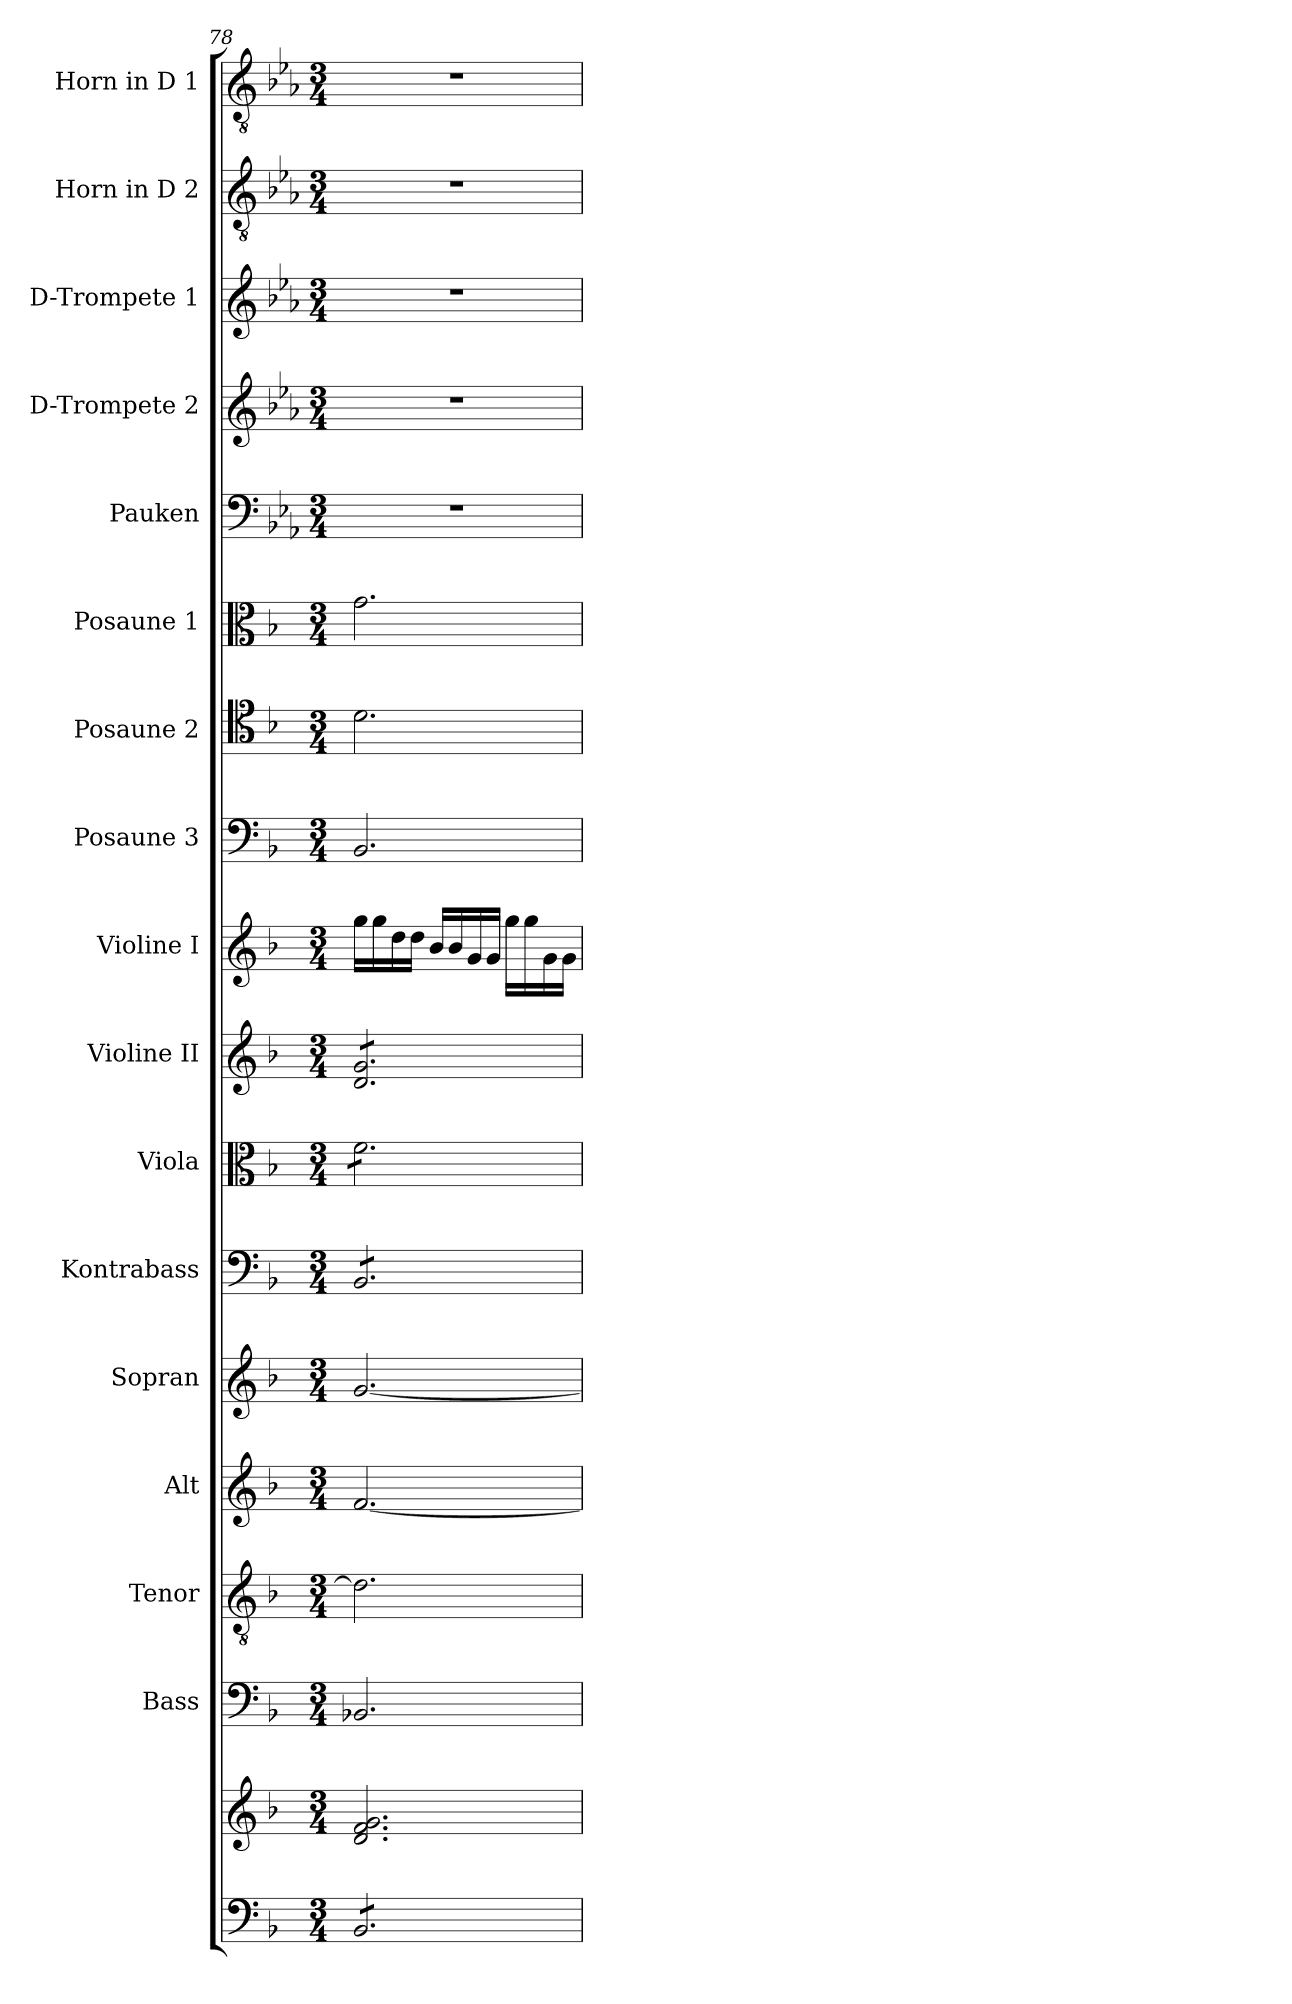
**kern	**kern	**kern	**kern	**kern	**kern	**kern	**kern	**kern	**kern	**kern	**kern	**kern	**kern	**kern	**kern	**kern	**kern
*part17	*part17	*part16	*part15	*part14	*part13	*part12	*part11	*part10	*part9	*part8	*part7	*part6	*part5	*part4	*part3	*part2	*part1
*staff18	*staff17	*staff16	*staff15	*staff14	*staff13	*staff12	*staff11	*staff10	*staff9	*staff8	*staff7	*staff6	*staff5	*staff4	*staff3	*staff2	*staff1
*	*	*I"Bass	*I"Tenor	*I"Alt	*I"Sopran	*I"Kontrabass	*I"Viola	*I"Violine II	*I"Violine I	*I"Posaune 3	*I"Posaune 2	*I"Posaune 1	*I"Pauken	*I"D-Trompete 2	*I"D-Trompete 1	*I"Horn in D 2	*I"Horn in D 1
*	*	*I'B.	*I'T.	*I'A.	*I'S.	*I'Kb.	*I'Vla.	*I'Vl. II	*I'Vl. I	*I'Pos. 3	*I'Pos. 2	*I'Pos. 1	*I'Pk.	*I'D Trp. 2	*I'D Trp. 1	*I'Hrn. 2	*I'Hrn. 1
*clefF4	*clefG2	*clefF4	*clefGv2	*clefG2	*clefG2	*clefF4	*clefC3	*clefG2	*clefG2	*clefF4	*clefC4	*clefC3	*clefF4	*clefG2	*clefG2	*clefGv2	*clefGv2
*	*	*	*	*	*	*ITrd7c12	*	*	*	*	*	*	*ITrd-1c-2	*ITrd-1c-2	*ITrd-1c-2	*ITrd-1c-2	*ITrd-1c-2
*k[b-]	*k[b-]	*k[b-]	*k[b-]	*k[b-]	*k[b-]	*k[b-]	*k[b-]	*k[b-]	*k[b-]	*k[b-]	*k[b-]	*k[b-]	*k[b-]	*k[b-]	*k[b-]	*k[b-]	*k[b-]
*F:	*F:	*F:	*F:	*F:	*F:	*F:	*F:	*F:	*F:	*F:	*F:	*F:	*F:	*F:	*F:	*F:	*F:
*M3/4	*M3/4	*M3/4	*M3/4	*M3/4	*M3/4	*M3/4	*M3/4	*M3/4	*M3/4	*M3/4	*M3/4	*M3/4	*M3/4	*M3/4	*M3/4	*M3/4	*M3/4
=78	=78	=78	=78	=78	=78	=78	=78	=78	=78	=78	=78	=78	=78	=78	=78	=78	=78
*tremolo	*	*	*	*	*	*	*	*	*	*	*	*	*	*	*	*	*
*	*	*	*	*	*	*tremolo	*	*	*	*	*	*	*	*	*	*	*
*	*	*	*	*	*	*	*tremolo	*	*	*	*	*	*	*	*	*	*
*	*	*	*	*	*	*	*	*tremolo	*	*	*	*	*	*	*	*	*
8BB-/L	2.d/ 2.f/ 2.g/	2.BB-X/	2.d\]	[2.f/	[2.g/	8BBB-/L	8f\L	8d/ 8g/L	16gg\LL	2.BB-/	2.d\	2.g\	2.r	2.r	2.r	2.r	2.r
.	.	.	.	.	.	.	.	.	16gg\	.	.	.	.	.	.	.	.
8BB-/	.	.	.	.	.	8BBB-/	8f\	8d/ 8g/	16dd\	.	.	.	.	.	.	.	.
.	.	.	.	.	.	.	.	.	16dd\JJ	.	.	.	.	.	.	.	.
8BB-/	.	.	.	.	.	8BBB-/	8f\	8d/ 8g/	16b-/LL	.	.	.	.	.	.	.	.
.	.	.	.	.	.	.	.	.	16b-/	.	.	.	.	.	.	.	.
8BB-/	.	.	.	.	.	8BBB-/	8f\	8d/ 8g/	16g/	.	.	.	.	.	.	.	.
.	.	.	.	.	.	.	.	.	16g/JJ	.	.	.	.	.	.	.	.
8BB-/	.	.	.	.	.	8BBB-/	8f\	8d/ 8g/	16gg\LL	.	.	.	.	.	.	.	.
.	.	.	.	.	.	.	.	.	16gg\	.	.	.	.	.	.	.	.
8BB-/J	.	.	.	.	.	8BBB-/J	8f\J	8d/ 8g/J	16g\	.	.	.	.	.	.	.	.
*	*	*	*	*	*	*	*	*Xtremolo	*	*	*	*	*	*	*	*	*
*	*	*	*	*	*	*	*Xtremolo	*	*	*	*	*	*	*	*	*	*
*	*	*	*	*	*	*Xtremolo	*	*	*	*	*	*	*	*	*	*	*
*Xtremolo	*	*	*	*	*	*	*	*	*	*	*	*	*	*	*	*	*
.	.	.	.	.	.	.	.	.	16g\JJ	.	.	.	.	.	.	.	.
=	=	=	=	=	=	=	=	=	=	=	=	=	=	=	=	=	=
*-	*-	*-	*-	*-	*-	*-	*-	*-	*-	*-	*-	*-	*-	*-	*-	*-	*-
